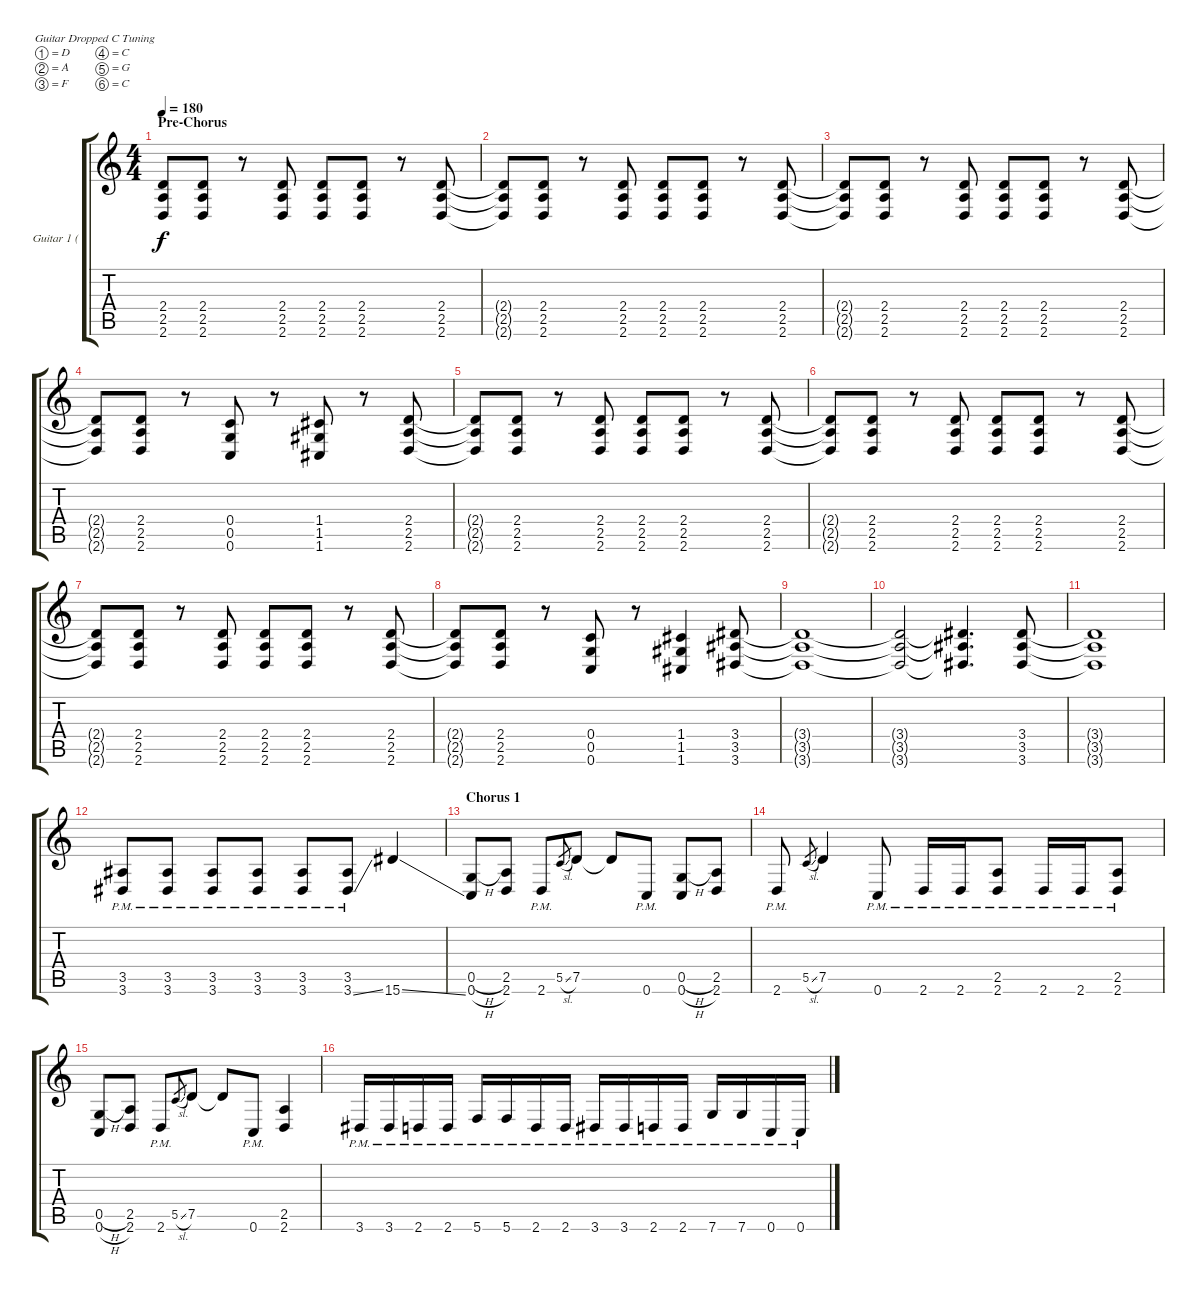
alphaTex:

\defaultSystemsLayout 4
\bracketExtendMode groupsimilarinstruments
\firstSystemTrackNameOrientation horizontal
\otherSystemsTrackNameOrientation horizontal
\track ("Guitar 1 (Rhythm) Right" "Guitar 1 (") {instrument distortionguitar}
\staff {score tabs}
\tuning (D4 A3 F3 C3 G2 C2)
\ts (4 4)
\section ("" "Pre-Chorus")
\tempo 180
\clef g2
\ks c
(2.4{t} 2.5{t} 2.6{t}).8{dy f} (2.4 2.5 2.6).8 r.8 (2.6 2.4 2.5).8 (2.6 2.4 2.5).8 (2.6 2.4 2.5).8 r.8 (2.6 2.5 2.4).8 |
(2.5{t} 2.6{t} 2.4{t}).8 (2.4 2.5 2.6).8 r.8 (2.6 2.5 2.4).8 (2.4 2.5 2.6).8 (2.6 2.5 2.4).8 r.8 (2.4 2.5 2.6).8 |
(2.6{t} 2.5{t} 2.4{t}).8 (2.4 2.5 2.6).8 r.8 (2.6 2.5 2.4).8 (2.6 2.5 2.4).8 (2.6 2.5 2.4).8 r.8 (2.4 2.5 2.6).8 |
(2.6{t} 2.5{t} 2.4{t}).8 (2.4 2.5 2.6).8 r.8 (0.6 0.5 0.4).8 r.8 (1.6 1.4 1.5).8 r.8 (2.6 2.5 2.4).8 |
(2.4{t} 2.5{t} 2.6{t}).8 (2.6 2.5 2.4).8 r.8 (2.6 2.5 2.4).8 (2.6 2.5 2.4).8 (2.6 2.5 2.4).8 r.8 (2.4 2.5 2.6).8 |
(2.6{t} 2.5{t} 2.4{t}).8 (2.4 2.5 2.6).8 r.8 (2.6 2.5 2.4).8 (2.6 2.5 2.4).8 (2.6 2.5 2.4).8 r.8 (2.4 2.5 2.6).8 |
(2.6{t} 2.5{t} 2.4{t}).8 (2.4 2.5 2.6).8 r.8 (2.6 2.5 2.4).8 (2.6 2.5 2.4).8 (2.6 2.5 2.4).8 r.8 (2.6 2.5 2.4).8 |
(2.6{t} 2.4{t} 2.5{t}).8 (2.4 2.5 2.6).8 r.8 (0.6 0.5 0.4).8 r.8 (1.6 1.4 1.5).4 (3.6 3.5 3.4).8 |
(3.4{t} 3.5{t} 3.6{t}).1 |
(3.6{t} 3.5{t} 3.4{t}).2 (3.4{t} 3.5{t} 3.6{t}).4{d} (3.6 3.5 3.4).8 |
(3.4{t} 3.5{t} 3.6{t}).1 |
(3.6{pm} 3.5{pm}).8 (3.6{pm} 3.5{pm}).8 (3.6{pm} 3.5{pm}).8 (3.6{pm} 3.5{pm}).8 (3.6{pm} 3.5{pm}).8 (3.6{ss pm} 3.5{pm}).8 15.6{ss}.4 |
\section ("" "Chorus 1")
(0.6{h} 0.5{h}).8 (2.6 2.5).8 2.6{pm}.8 5.5{sl}.8{gr} 7.5.8 7.5{t}.8 0.6{pm}.8 (0.6{h} 0.5{h}).8 (2.6 2.5).8 |
2.6{pm}.8 5.5{sl}.8{gr} 7.5.4 0.6{pm}.8 2.6{pm}.16 2.6{pm}.16 (2.6{pm} 2.5{pm}).8 2.6{pm}.16 2.6{pm}.16 (2.6{pm} 2.5{pm}).8 |
(0.6{h} 0.5{h}).8 (2.6 2.5).8 2.6{pm}.8 5.5{sl}.8{gr} 7.5.8 7.5{t}.8 0.6{pm}.8 (2.5 2.6).4 |
3.6{pm}.16 3.6{pm}.16 2.6{pm}.16 2.6{pm}.16 5.6{pm}.16 5.6{pm}.16 2.6{pm}.16 2.6{pm}.16 3.6{pm}.16 3.6{pm}.16 2.6{pm}.16 2.6{pm}.16 7.6{pm}.16 7.6{pm}.16 0.6{pm}.16 0.6{pm}.16
